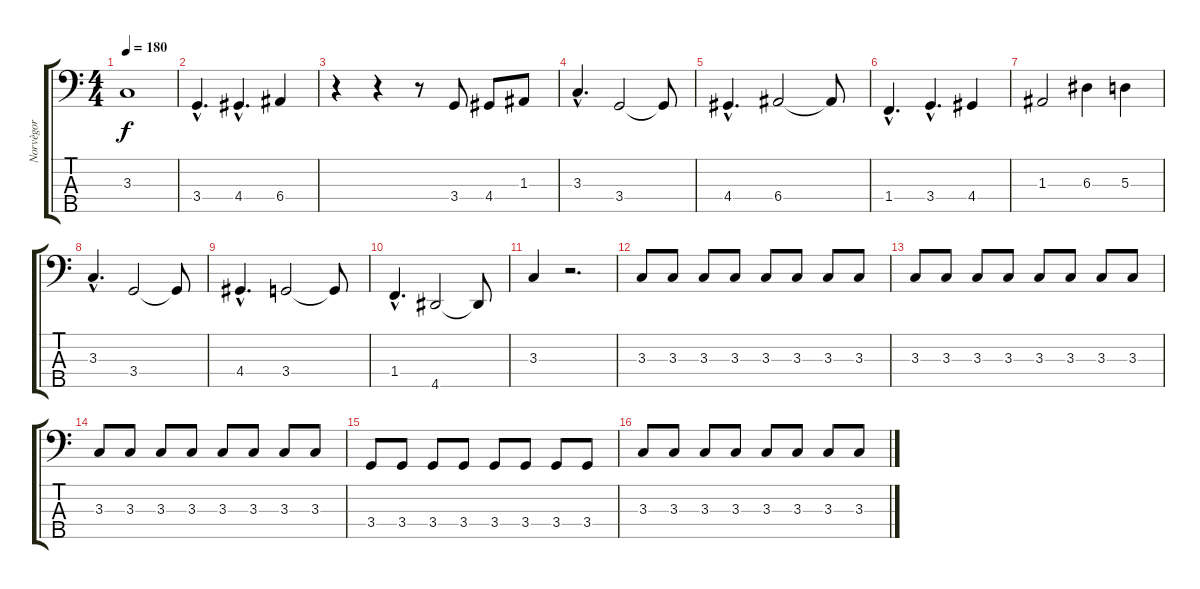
\track ("Norvègor" "Norvègor") {instrument electricbassfinger}
\staff {score tabs}
\tuning (G2 D2 A1 E1 B0) {hide}
\ts (4 4)
\tempo 180
\clef f4
\ks c
3.3.1{dy f} |
3.4{hac}.4{d} 4.4{hac}.4{d} 6.4.4 |
r.4 r.4 r.8 3.4.8 4.4.8 1.3.8 |
3.3{hac}.4{d} 3.4.2 3.4{t}.8 |
4.4{hac}.4{d} 6.4.2 6.4{t}.8 |
1.4{hac}.4{d} 3.4{hac}.4{d} 4.4.4 |
1.3.2 6.3.4 5.3.4 |
3.3{hac}.4{d} 3.4.2 3.4{t}.8 |
4.4{hac}.4{d} 3.4.2 3.4{t}.8 |
1.4{hac}.4{d} 4.5.2 4.5{t}.8 |
3.3.4 r.2{d} |
3.3.8 3.3.8 3.3.8 3.3.8 3.3.8 3.3.8 3.3.8 3.3.8 |
3.3.8 3.3.8 3.3.8 3.3.8 3.3.8 3.3.8 3.3.8 3.3.8 |
3.3.8 3.3.8 3.3.8 3.3.8 3.3.8 3.3.8 3.3.8 3.3.8 |
3.4.8 3.4.8 3.4.8 3.4.8 3.4.8 3.4.8 3.4.8 3.4.8 |
3.3.8 3.3.8 3.3.8 3.3.8 3.3.8 3.3.8 3.3.8 3.3.8
